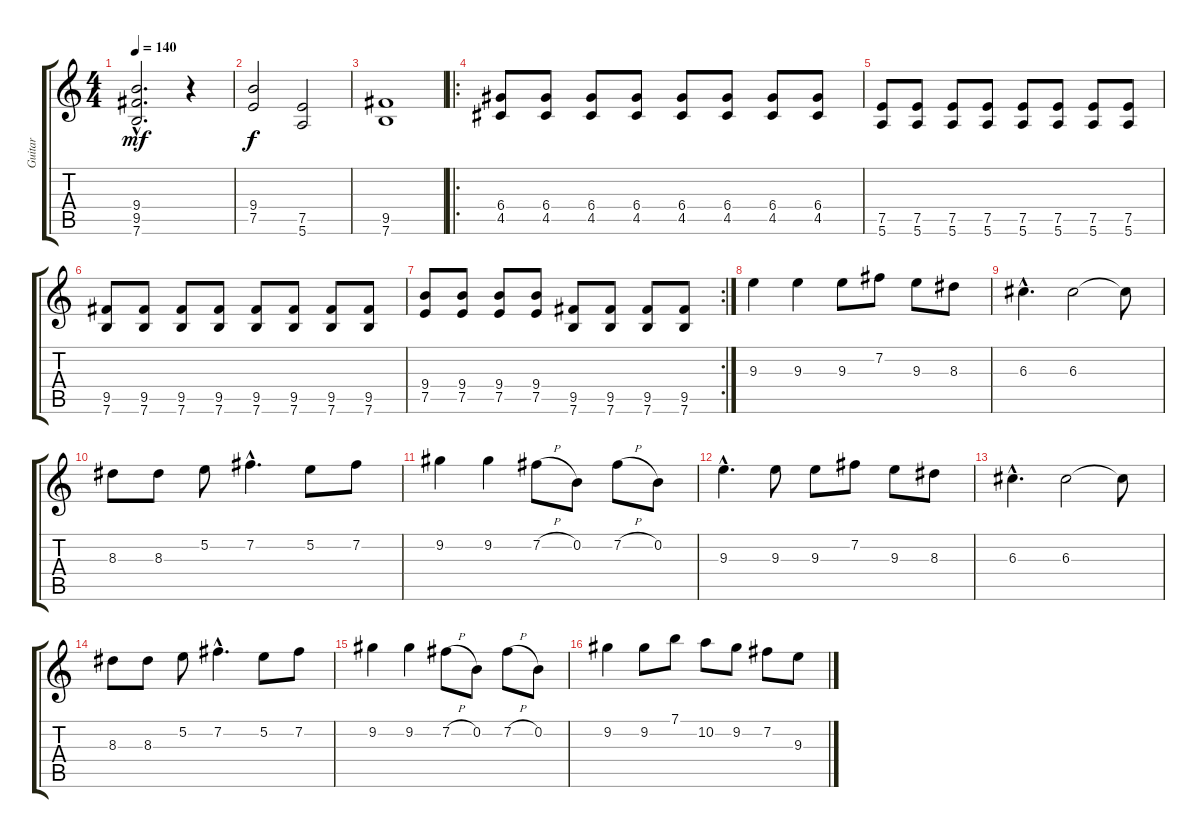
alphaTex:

\track ("Guitar" "Guitar") {instrument distortionguitar}
\staff {score tabs}
\tuning (E4 B3 G3 D3 A2 E2) {hide}
\ts (4 4)
\tempo 140
\clef g2
\ks c
(9.4{hac} 9.5{hac} 7.6{hac}).2{d dy mf} r.4 |
(9.4 7.5).2{dy f} (7.5 5.6).2 |
(9.5 7.6).1 |
\ro
(6.4 4.5).8 (6.4 4.5).8 (6.4 4.5).8 (6.4 4.5).8 (6.4 4.5).8 (6.4 4.5).8 (6.4 4.5).8 (6.4 4.5).8 |
(7.5 5.6).8 (7.5 5.6).8 (7.5 5.6).8 (7.5 5.6).8 (7.5 5.6).8 (7.5 5.6).8 (7.5 5.6).8 (7.5 5.6).8 |
(9.5 7.6).8 (9.5 7.6).8 (9.5 7.6).8 (9.5 7.6).8 (9.5 7.6).8 (9.5 7.6).8 (9.5 7.6).8 (9.5 7.6).8 |
\rc 2
(9.4 7.5).8 (9.4 7.5).8 (9.4 7.5).8 (9.4 7.5).8 (9.5 7.6).8 (9.5 7.6).8 (9.5 7.6).8 (9.5 7.6).8 |
9.3.4 9.3.4 9.3.8 7.2.8 9.3.8 8.3.8 |
6.3{hac}.4{d} 6.3.2 6.3{t}.8 |
8.3.8 8.3.8 5.2.8 7.2{hac}.4{d} 5.2.8 7.2.8 |
9.2.4 9.2.4 7.2{h}.8 0.2.8 7.2{h}.8 0.2.8 |
9.3{hac}.4{d} 9.3.8 9.3.8 7.2.8 9.3.8 8.3.8 |
6.3{hac}.4{d} 6.3.2 6.3{t}.8 |
8.3.8 8.3.8 5.2.8 7.2{hac}.4{d} 5.2.8 7.2.8 |
9.2.4 9.2.4 7.2{h}.8 0.2.8 7.2{h}.8 0.2.8 |
9.2.4 9.2.8 7.1.8 10.2.8 9.2.8 7.2.8 9.3.8
